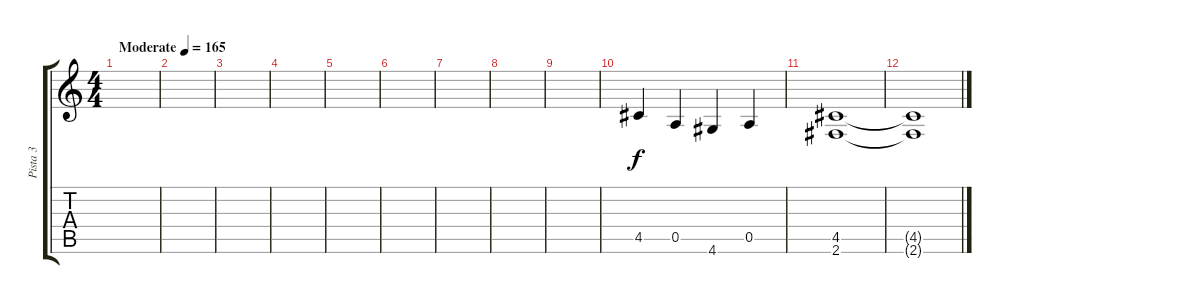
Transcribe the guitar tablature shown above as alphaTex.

\track ("Pista 3" "Pista 3") {instrument overdrivenguitar}
\staff {score tabs}
\tuning (E4 B3 G3 D3 A2 E2) {hide}
\ts (4 4)
\tempo (165 "Moderate")
\clef g2
\ks c
|
|
|
|
|
|
|
|
|
4.5.4 0.5.4 4.6.4 0.5.4 |
(4.5 2.6).1 |
(4.5{t} 2.6{t}).1
